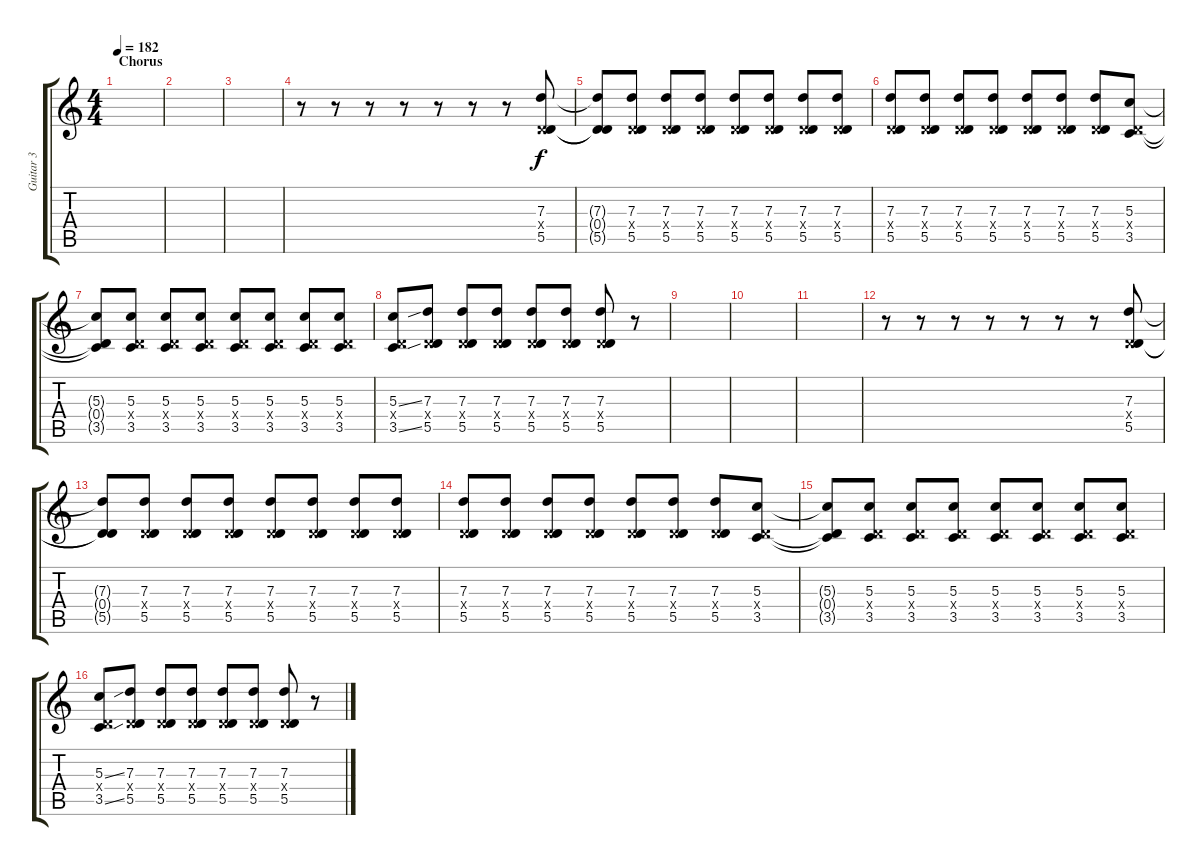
\track ("Guitar 3" "Guitar 3") {instrument distortionguitar}
\staff {score tabs}
\tuning (E4 B3 G3 D3 A2 D2) {hide}
\ts (4 4)
\section ("" "Chorus")
\tempo 182
\clef g2
\ks c
|
|
|
r.8 r.8 r.8 r.8 r.8 r.8 r.8 (7.3 0.4{x} 5.5).8 |
(7.3{t} 0.4{t} 5.5{t}).8 (7.3 0.4{x} 5.5).8 (7.3 0.4{x} 5.5).8 (7.3 0.4{x} 5.5).8 (7.3 0.4{x} 5.5).8 (7.3 0.4{x} 5.5).8 (7.3 0.4{x} 5.5).8 (7.3 0.4{x} 5.5).8 |
(7.3 0.4{x} 5.5).8 (7.3 0.4{x} 5.5).8 (7.3 0.4{x} 5.5).8 (7.3 0.4{x} 5.5).8 (7.3 0.4{x} 5.5).8 (7.3 0.4{x} 5.5).8 (7.3 0.4{x} 5.5).8 (5.3 0.4{x} 3.5).8 |
(5.3{t} 0.4{t} 3.5{t}).8 (5.3 0.4{x} 3.5).8 (5.3 0.4{x} 3.5).8 (5.3 0.4{x} 3.5).8 (5.3 0.4{x} 3.5).8 (5.3 0.4{x} 3.5).8 (5.3 0.4{x} 3.5).8 (5.3 0.4{x} 3.5).8 |
(5.3{ss} 0.4{x} 3.5{ss}).8 (7.3 0.4{x} 5.5).8 (7.3 0.4{x} 5.5).8 (7.3 0.4{x} 5.5).8 (7.3 0.4{x} 5.5).8 (7.3 0.4{x} 5.5).8 (7.3 0.4{x} 5.5).8 r.8 |
|
|
|
r.8 r.8 r.8 r.8 r.8 r.8 r.8 (7.3 0.4{x} 5.5).8 |
(7.3{t} 0.4{t} 5.5{t}).8 (7.3 0.4{x} 5.5).8 (7.3 0.4{x} 5.5).8 (7.3 0.4{x} 5.5).8 (7.3 0.4{x} 5.5).8 (7.3 0.4{x} 5.5).8 (7.3 0.4{x} 5.5).8 (7.3 0.4{x} 5.5).8 |
(7.3 0.4{x} 5.5).8 (7.3 0.4{x} 5.5).8 (7.3 0.4{x} 5.5).8 (7.3 0.4{x} 5.5).8 (7.3 0.4{x} 5.5).8 (7.3 0.4{x} 5.5).8 (7.3 0.4{x} 5.5).8 (5.3 0.4{x} 3.5).8 |
(5.3{t} 0.4{t} 3.5{t}).8 (5.3 0.4{x} 3.5).8 (5.3 0.4{x} 3.5).8 (5.3 0.4{x} 3.5).8 (5.3 0.4{x} 3.5).8 (5.3 0.4{x} 3.5).8 (5.3 0.4{x} 3.5).8 (5.3 0.4{x} 3.5).8 |
(5.3{ss} 0.4{x} 3.5{ss}).8 (7.3 0.4{x} 5.5).8 (7.3 0.4{x} 5.5).8 (7.3 0.4{x} 5.5).8 (7.3 0.4{x} 5.5).8 (7.3 0.4{x} 5.5).8 (7.3 0.4{x} 5.5).8 r.8
